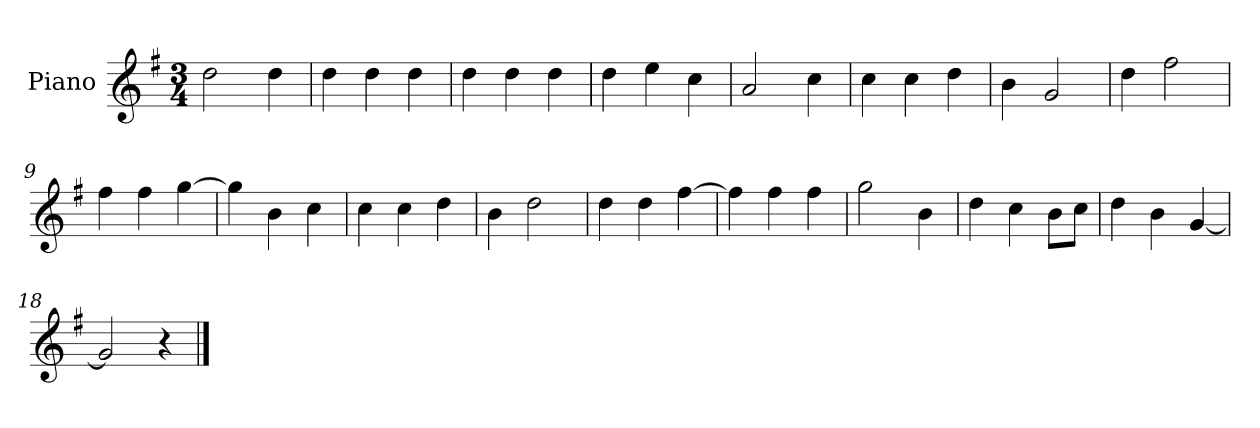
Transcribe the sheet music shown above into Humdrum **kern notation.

**kern
*part1
*staff1
*I"Piano
*I'P-no
*clefG2
*k[f#]
*M3/4
*MM178
=1
2dd\
4dd\
=2
4dd\
4dd\
4dd\
=3
4dd\
4dd\
4dd\
=4
4dd\
4ee\
4cc\
=5
2a/
4cc\
=6
4cc\
4cc\
4dd\
=7
4b\
2g/
=8
4dd\
2ff#\
=9
4ff#\
4ff#\
[4gg\
=10
4gg\]
4b\
4cc\
=11
4cc\
4cc\
4dd\
!!LO:LB:g=z
=12
4b\
2dd\
=13
4dd\
4dd\
[4ff#\
=14
4ff#\]
4ff#\
4ff#\
=15
2gg\
4b\
=16
4dd\
4cc\
8b\L
8cc\J
=17
4dd\
4b\
[4g/
=18
2g/]
4r
==
*-
